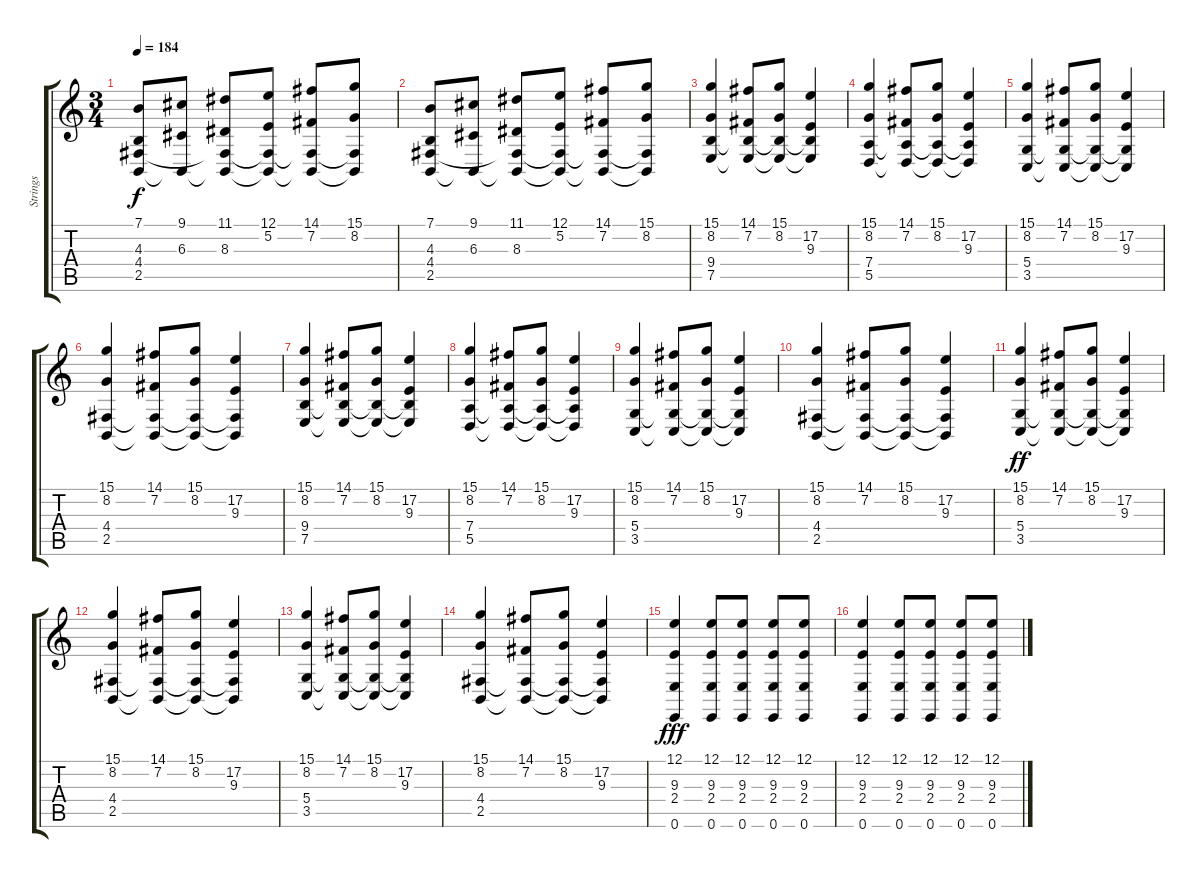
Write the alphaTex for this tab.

\track ("Strings" "Strings") {instrument stringensemble1}
\staff {score tabs}
\tuning (E4 B3 G3 D3 A2 E2) {hide}
\ts (3 4)
\tempo 184
\clef g2
\ks c
(7.1 4.3 4.4 2.5).8{dy f} (9.1 6.3 2.5{t}).8 (11.1 8.3 4.4{t} 2.5{t}).8 (12.1 5.2 4.4{t} 2.5{t}).8 (14.1 7.2 4.4{t} 2.5{t}).8 (15.1 8.2 4.4{t} 2.5{t}).8 |
(7.1 4.3 4.4 2.5).8 (9.1 6.3 2.5{t}).8 (11.1 8.3 4.4{t} 2.5{t}).8 (12.1 5.2 4.4{t} 2.5{t}).8 (14.1 7.2 4.4{t} 2.5{t}).8 (15.1 8.2 4.4{t} 2.5{t}).8 |
(15.1 8.2 9.4 7.5).4 (14.1 7.2 9.4{t} 7.5{t}).8 (15.1 8.2 9.4{t} 7.5{t}).8 (17.2 9.3 9.4{t} 7.5{t}).4 |
(15.1 8.2 7.4 5.5).4 (14.1 7.2 7.4{t} 5.5{t}).8 (15.1 8.2 7.4{t} 5.5{t}).8 (17.2 9.3 7.4{t} 5.5{t}).4 |
(15.1 8.2 5.4 3.5).4 (14.1 7.2 5.4{t} 3.5{t}).8 (15.1 8.2 5.4{t} 3.5{t}).8 (17.2 9.3 5.4{t} 3.5{t}).4 |
(15.1 8.2 4.4 2.5).4 (14.1 7.2 4.4{t} 2.5{t}).8 (15.1 8.2 4.4{t} 2.5{t}).8 (17.2 9.3 4.4{t} 2.5{t}).4 |
(15.1 8.2 9.4 7.5).4 (14.1 7.2 9.4{t} 7.5{t}).8 (15.1 8.2 9.4{t} 7.5{t}).8 (17.2 9.3 9.4{t} 7.5{t}).4 |
(15.1 8.2 7.4 5.5).4 (14.1 7.2 7.4{t} 5.5{t}).8 (15.1 8.2 7.4{t} 5.5{t}).8 (17.2 9.3 7.4{t} 5.5{t}).4 |
(15.1 8.2 5.4 3.5).4 (14.1 7.2 5.4{t} 3.5{t}).8 (15.1 8.2 5.4{t} 3.5{t}).8 (17.2 9.3 5.4{t} 3.5{t}).4 |
(15.1 8.2 4.4 2.5).4 (14.1 7.2 4.4{t} 2.5{t}).8 (15.1 8.2 4.4{t} 2.5{t}).8 (17.2 9.3 4.4{t} 2.5{t}).4 |
(15.1 8.2 5.4 3.5).4{dy ff} (14.1 7.2 5.4{t} 3.5{t}).8 (15.1 8.2 5.4{t} 3.5{t}).8 (17.2 9.3 5.4{t} 3.5{t}).4 |
(15.1 8.2 4.4 2.5).4 (14.1 7.2 4.4{t} 2.5{t}).8 (15.1 8.2 4.4{t} 2.5{t}).8 (17.2 9.3 4.4{t} 2.5{t}).4 |
(15.1 8.2 5.4 3.5).4 (14.1 7.2 5.4{t} 3.5{t}).8 (15.1 8.2 5.4{t} 3.5{t}).8 (17.2 9.3 5.4{t} 3.5{t}).4 |
(15.1 8.2 4.4 2.5).4 (14.1 7.2 4.4{t} 2.5{t}).8 (15.1 8.2 4.4{t} 2.5{t}).8 (17.2 9.3 4.4{t} 2.5{t}).4 |
(12.1 9.3 2.4 0.6).4{dy fff} (12.1 9.3 2.4 0.6).8 (12.1 9.3 2.4 0.6).8 (12.1 9.3 2.4 0.6).8 (12.1 9.3 2.4 0.6).8 |
(12.1 9.3 2.4 0.6).4 (12.1 9.3 2.4 0.6).8 (12.1 9.3 2.4 0.6).8 (12.1 9.3 2.4 0.6).8 (12.1 9.3 2.4 0.6).8
